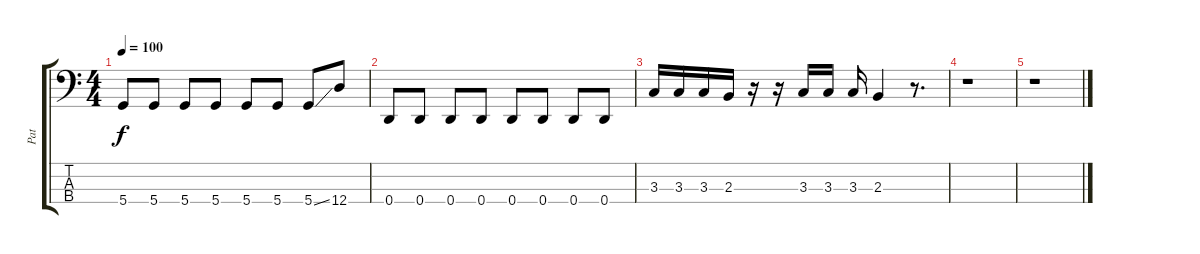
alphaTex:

\track ("Pat" "Pat") {instrument electricbassfinger}
\staff {score tabs}
\tuning (G2 D2 A1 D1) {hide}
\ts (4 4)
\tempo 100
\clef f4
\ks c
5.4.8{dy f} 5.4.8 5.4.8 5.4.8 5.4.8 5.4.8 5.4{ss}.8 12.4.8 |
0.4.8 0.4.8 0.4.8 0.4.8 0.4.8 0.4.8 0.4.8 0.4.8 |
3.3.16 3.3.16 3.3.16 2.3.16 r.16 r.16 3.3.16 3.3.16 3.3.16 2.3.4 r.8{d} |
r.1 |
r.1
